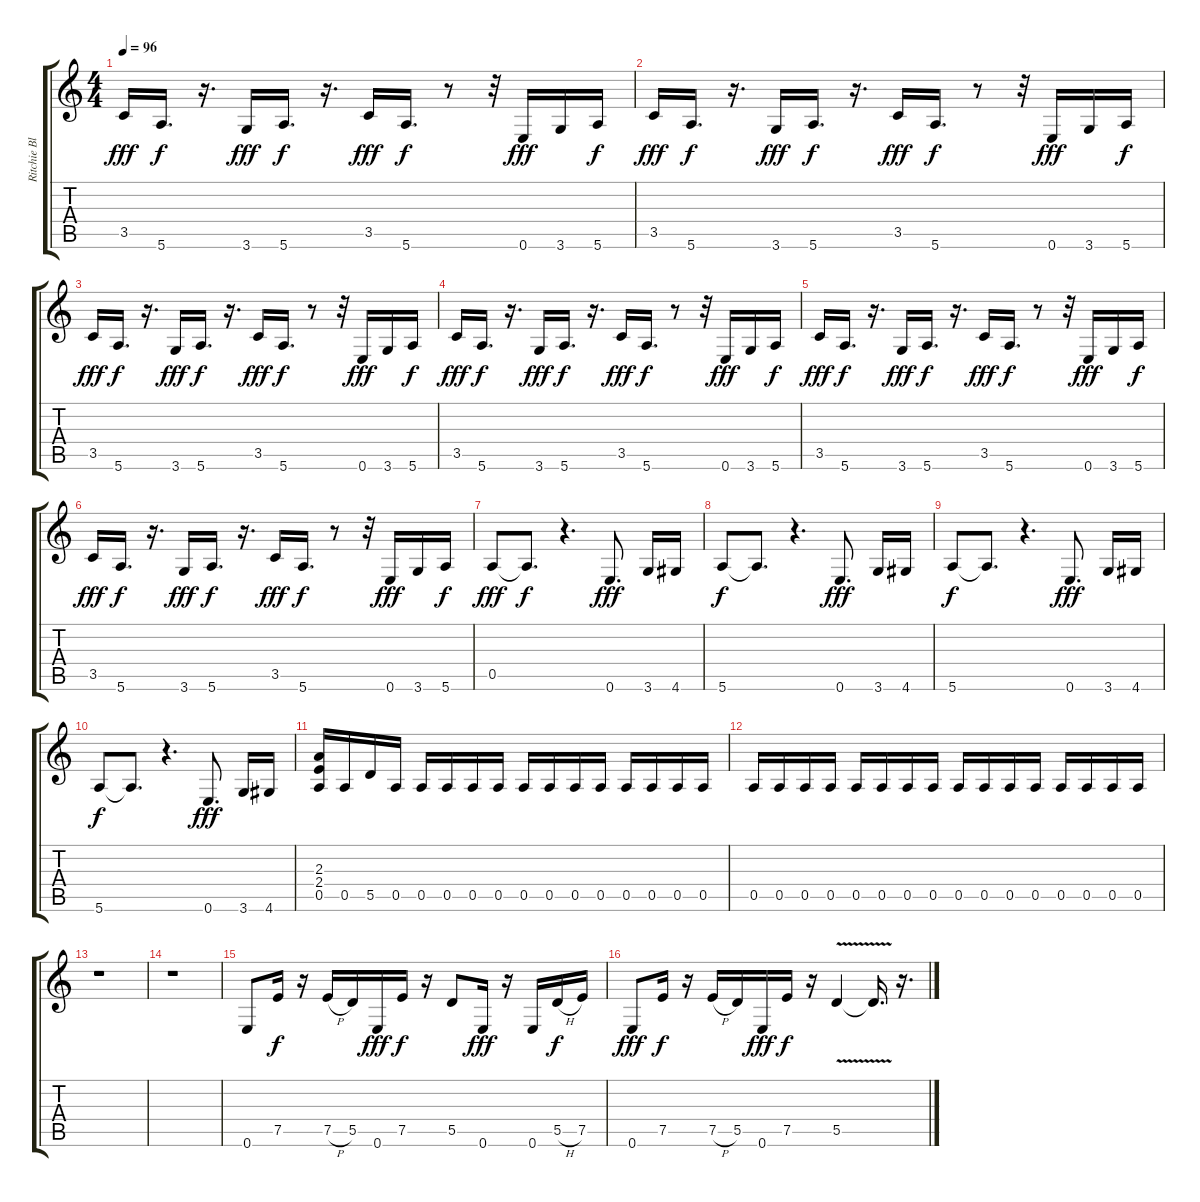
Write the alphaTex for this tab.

\track ("Ritchie Blackmore" "Ritchie Bl") {instrument distortionguitar}
\staff {score tabs}
\tuning (E4 B3 G3 D3 A2 E2) {hide}
\ts (4 4)
\tempo 96
\clef g2
\ks c
3.5.16{dy fff} 5.6.16{d dy f} r.16{d} 3.6.16{dy fff} 5.6.16{d dy f} r.16{d} 3.5.16{dy fff} 5.6.16{d dy f} r.8 r.32 0.6.16{dy fff} 3.6.16 5.6.16{dy f} |
3.5.16{dy fff} 5.6.16{d dy f} r.16{d} 3.6.16{dy fff} 5.6.16{d dy f} r.16{d} 3.5.16{dy fff} 5.6.16{d dy f} r.8 r.32 0.6.16{dy fff} 3.6.16 5.6.16{dy f} |
3.5.16{dy fff} 5.6.16{d dy f} r.16{d} 3.6.16{dy fff} 5.6.16{d dy f} r.16{d} 3.5.16{dy fff} 5.6.16{d dy f} r.8 r.32 0.6.16{dy fff} 3.6.16 5.6.16{dy f} |
3.5.16{dy fff} 5.6.16{d dy f} r.16{d} 3.6.16{dy fff} 5.6.16{d dy f} r.16{d} 3.5.16{dy fff} 5.6.16{d dy f} r.8 r.32 0.6.16{dy fff} 3.6.16 5.6.16{dy f} |
3.5.16{dy fff} 5.6.16{d dy f} r.16{d} 3.6.16{dy fff} 5.6.16{d dy f} r.16{d} 3.5.16{dy fff} 5.6.16{d dy f} r.8 r.32 0.6.16{dy fff} 3.6.16 5.6.16{dy f} |
3.5.16{dy fff} 5.6.16{d dy f} r.16{d} 3.6.16{dy fff} 5.6.16{d dy f} r.16{d} 3.5.16{dy fff} 5.6.16{d dy f} r.8 r.32 0.6.16{dy fff} 3.6.16 5.6.16{dy f} |
0.5.8{dy fff} 0.5{t}.8{d dy f} r.4{d} 0.6.8{d dy fff} 3.6.16 4.6.16 |
5.6.8{dy f} 5.6{t}.8{d} r.4{d} 0.6.8{d dy fff} 3.6.16 4.6.16 |
5.6.8{dy f} 5.6{t}.8{d} r.4{d} 0.6.8{d dy fff} 3.6.16 4.6.16 |
5.6.8{dy f} 5.6{t}.8{d} r.4{d} 0.6.8{d dy fff} 3.6.16 4.6.16 |
(2.3 2.4 0.5).16 0.5.16 5.5.16 0.5.16 0.5.16 0.5.16 0.5.16 0.5.16 0.5.16 0.5.16 0.5.16 0.5.16 0.5.16 0.5.16 0.5.16 0.5.16 |
0.5.16 0.5.16 0.5.16 0.5.16 0.5.16 0.5.16 0.5.16 0.5.16 0.5.16 0.5.16 0.5.16 0.5.16 0.5.16 0.5.16 0.5.16 0.5.16 |
r.1 |
r.1 |
0.6.8 7.5.16{dy f} r.16 7.5{h}.16 5.5.16 0.6.16{dy fff} 7.5.16{dy f} r.16 5.5.8 0.6.16{dy fff} r.16 0.6.16 5.5{h}.16{dy f} 7.5.16 |
0.6.8{dy fff} 7.5.16{dy f} r.16 7.5{h}.16 5.5.16 0.6.16{dy fff} 7.5.16{dy f} r.16 5.5{v}.4 5.5{t}.16{d} r.16{d}
